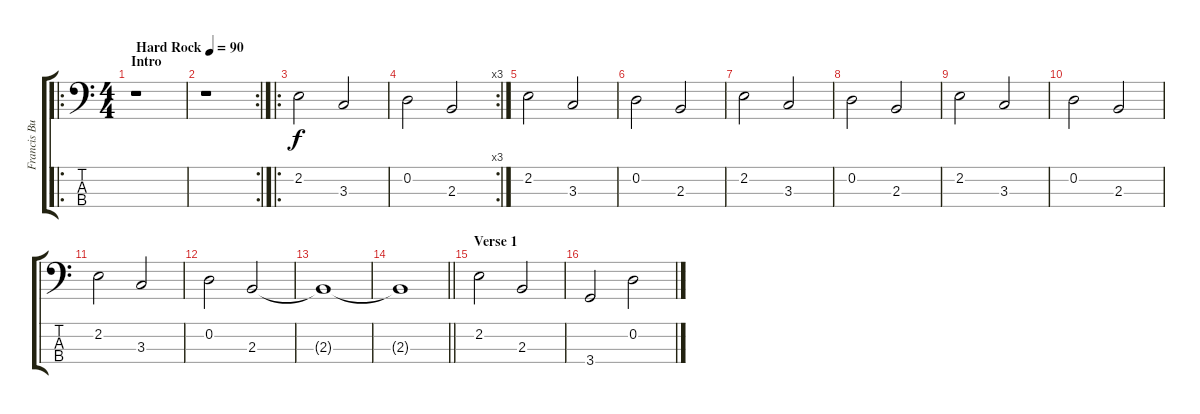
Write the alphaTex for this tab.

\track ("Francis Buchholz (Bass Guitar)" "Francis Bu") {instrument electricbassfinger}
\staff {score tabs}
\tuning (G2 D2 A1 E1) {hide}
\ro
\ts (4 4)
\section ("" "Intro")
\tempo (90 "Hard Rock")
\clef f4
\ks c
r.1{dy f instrument electricbassfinger} |
\rc 2
r.1 |
\ro
2.2.2 3.3.2 |
\rc 3
0.2.2 2.3.2 |
2.2.2 3.3.2 |
0.2.2 2.3.2 |
2.2.2 3.3.2 |
0.2.2 2.3.2 |
2.2.2 3.3.2 |
0.2.2 2.3.2 |
2.2.2 3.3.2 |
0.2.2 2.3.2 |
2.3{t}.1 |
\barLineRight lightlight
2.3{t}.1 |
\section ("" "Verse 1")
2.2.2 2.3.2 |
3.4.2 0.2.2
